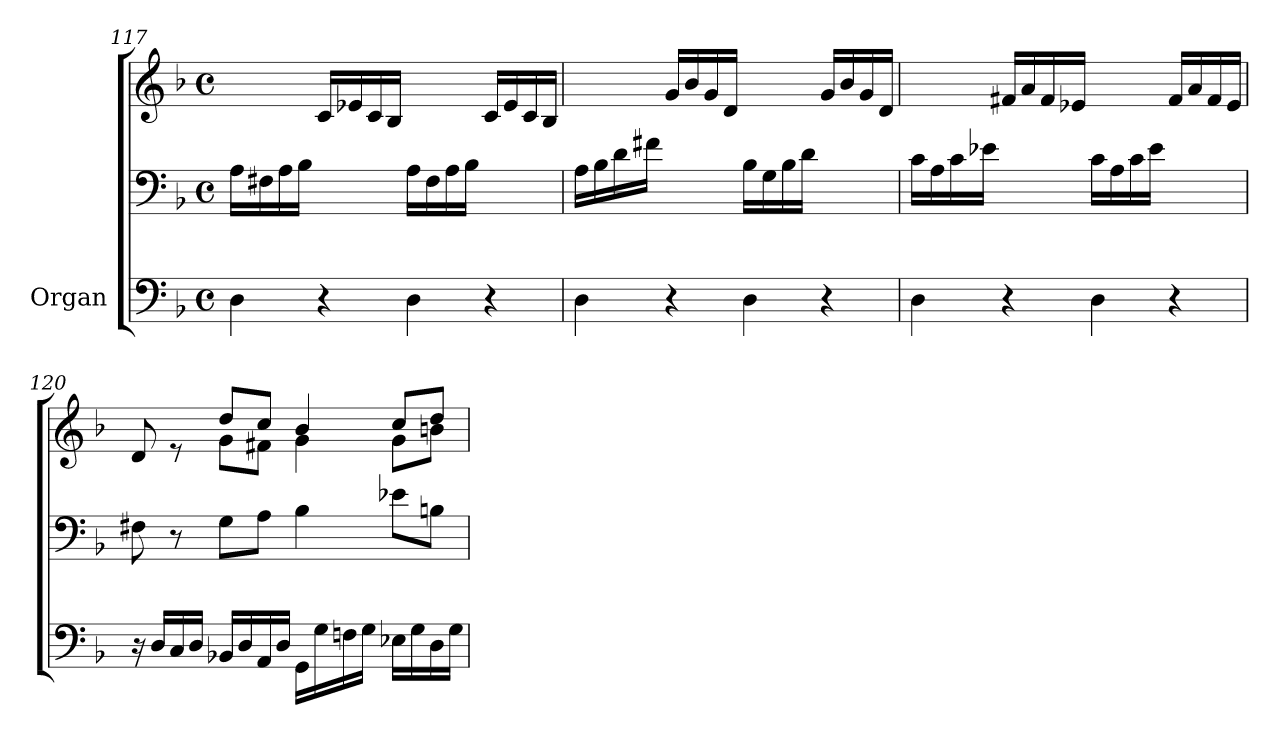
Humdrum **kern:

**kern	**kern	**kern
*part1	*part1	*part1
*staff3	*staff2	*staff1
*I"Organ	*	*
!!LO:LB:g=z
*clefF4	*clefF4	*clefG2
*k[b-]	*k[b-]	*k[b-]
*M4/4	*M4/4	*M4/4
*met(c)	*met(c)	*met(c)
=117	=117	=117
4D\	16A\LL	4ryy
.	16F#X\	.
.	16A\	.
.	16B-\JJ	.
4r	4ryy	16c/LL
.	.	16e-X/
.	.	16c/
.	.	16B-/JJ
4D\	16A\LL	4ryy
.	16F#\	.
.	16A\	.
.	16B-\JJ	.
4r	4ryy	16c/LL
.	.	16e-/
.	.	16c/
.	.	16B-/JJ
=118	=118	=118
4D\	16A\LL	4ryy
.	16B-\	.
.	16d\	.
.	16f#X\JJ	.
4r	4ryy	16g/LL
.	.	16b-/
.	.	16g/
.	.	16d/JJ
4D\	16B-\LL	4ryy
.	16G\	.
.	16B-\	.
.	16d\JJ	.
4r	4ryy	16g/LL
.	.	16b-/
.	.	16g/
.	.	16d/JJ
=119	=119	=119
4D\	16c\LL	4ryy
.	16A\	.
.	16c\	.
.	16e-X\JJ	.
4r	4ryy	16f#X/LL
.	.	16a/
.	.	16f#/
.	.	16e-X/JJ
4D\	16c\LL	4ryy
.	16A\	.
.	16c\	.
.	16e-\JJ	.
4r	4ryy	16f#/LL
.	.	16a/
.	.	16f#/
.	.	16e-/JJ
!!LO:LB:g=z
=120	=120	=120
*	*	*^
16r	8F#X\	8d/	4ryy
16D/LL	.	.	.
16C/	8r	8re	.
16D/JJ	.	.	.
16BB-X/LL	8G\L	8dd/L	8g\L
16D/	.	.	.
16AA/	8A\J	8cc/J	8f#X\J
16D/JJ	.	.	.
16GG\LL	4B-\	4b-/	4g\
16G\	.	.	.
16Fn\	.	.	.
16G\JJ	.	.	.
16E-X\LL	8e-X\L	8cc/L	8g\L
16G\	.	.	.
16D\	8Bn\J	8dd/J	8bn\J
16G\JJ	.	.	.
*	*	*v	*v
=	=	=
*-	*-	*-
